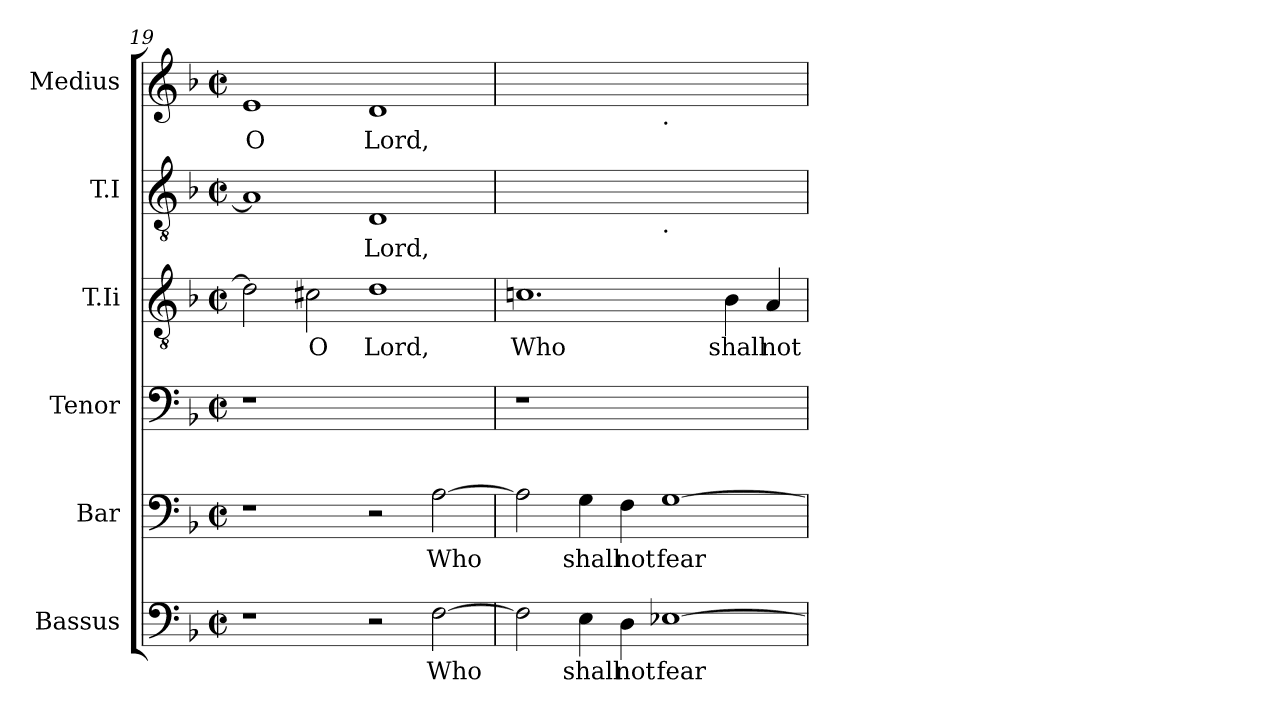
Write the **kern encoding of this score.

**kern	**text	**kern	**text	**kern	**kern	**text	**kern	**text	**kern	**text
*part6	*part6	*part5	*part5	*part4	*part3	*part3	*part2	*part2	*part1	*part1
*staff6	*staff6	*staff5	*staff5	*staff4	*staff3	*staff3	*staff2	*staff2	*staff1	*staff1
*I"Bassus	*	*I"Bar	*	*I"Tenor	*I"T.Ii	*	*I"T.I	*	*I"Medius	*
*I'B	*	*I'Bar	*	*	*I'T.Ii	*	*I'T.I	*	*I'M	*
*clefF4	*	*clefF4	*	*clefF4	*clefGv2	*	*clefGv2	*	*clefG2	*
*k[b-]	*	*k[b-]	*	*k[b-]	*k[b-]	*	*k[b-]	*	*k[b-]	*
*F:	*	*F:	*	*F:	*F:	*	*F:	*	*F:	*
*M2/2	*	*M2/2	*	*M2/2	*M2/2	*	*M2/2	*	*M2/2	*
*met(c|)	*	*met(c|)	*	*met(c|)	*met(c|)	*	*met(c|)	*	*met(c|)	*
=19	=19	=19	=19	=19	=19	=19	=19	=19	=19	=19
!	!	!	!	!	!	!LO:LY:b:cj	!	!LO:LY:b:rj	!	!LO:LY:b:cj
1r	.	1r	.	1r	2d\]	.	1A]	.	1e	O
!	!	!	!	!	!	!LO:LY:b:cj	!	!	!	!
.	.	.	.	.	2c#X\	O	.	.	.	.
!	!	!	!	!	!	!LO:LY:b:cj	!	!LO:LY:b:rj	!	!LO:LY:b:cj
2r	.	2r	.	1ryy	1d	Lord,	1D	Lord,	1d	Lord,
!	!LO:LY:b:cj	!	!LO:LY:b:cj	!	!	!	!	!	!	!
[<2F\	Who	[<2A\	Who	.	.	.	.	.	.	.
!!LO:LB:g=z
=20	=20	=20	=20	=20	=20	=20	=20	=20	=20	=20
!	!LO:LY:b:cj	!	!LO:LY:b:cj	!	!	!LO:LY:b:cj	!	!	!	!
2F\]	.	2A\]	.	1r	1.cn	Who	1ryy	.	1ryy	.
!	!LO:LY:b:cj	!	!LO:LY:b:cj	!	!	!	!	!	!	!
4E\	shall	4G\	shall	.	.	.	.	.	.	.
!	!LO:LY:b:cj	!	!LO:LY:b:cj	!	!	!	!	!	!	!
4D\	not	4F\	not	.	.	.	.	.	.	.
!	!	!	!	!	!	!	!	!	!LO:TX:b:t=.	!
!	!	!	!	!	!	!	!LO:TX:b:t=.	!	!	!
!	!LO:LY:b:cj	!	!LO:LY:b:cj	!	!	!	!	!	!	!
[>1E-X	fear	[>1G	fear	1ryy	.	.	1ryy	.	1ryy	.
!	!	!	!	!	!	!LO:LY:b:cj	!	!	!	!
.	.	.	.	.	4B-\	shall	.	.	.	.
!	!	!	!	!	!	!LO:LY:b:cj	!	!	!	!
.	.	.	.	.	4A/	not	.	.	.	.
=	=	=	=	=	=	=	=	=	=	=
*-	*-	*-	*-	*-	*-	*-	*-	*-	*-	*-
